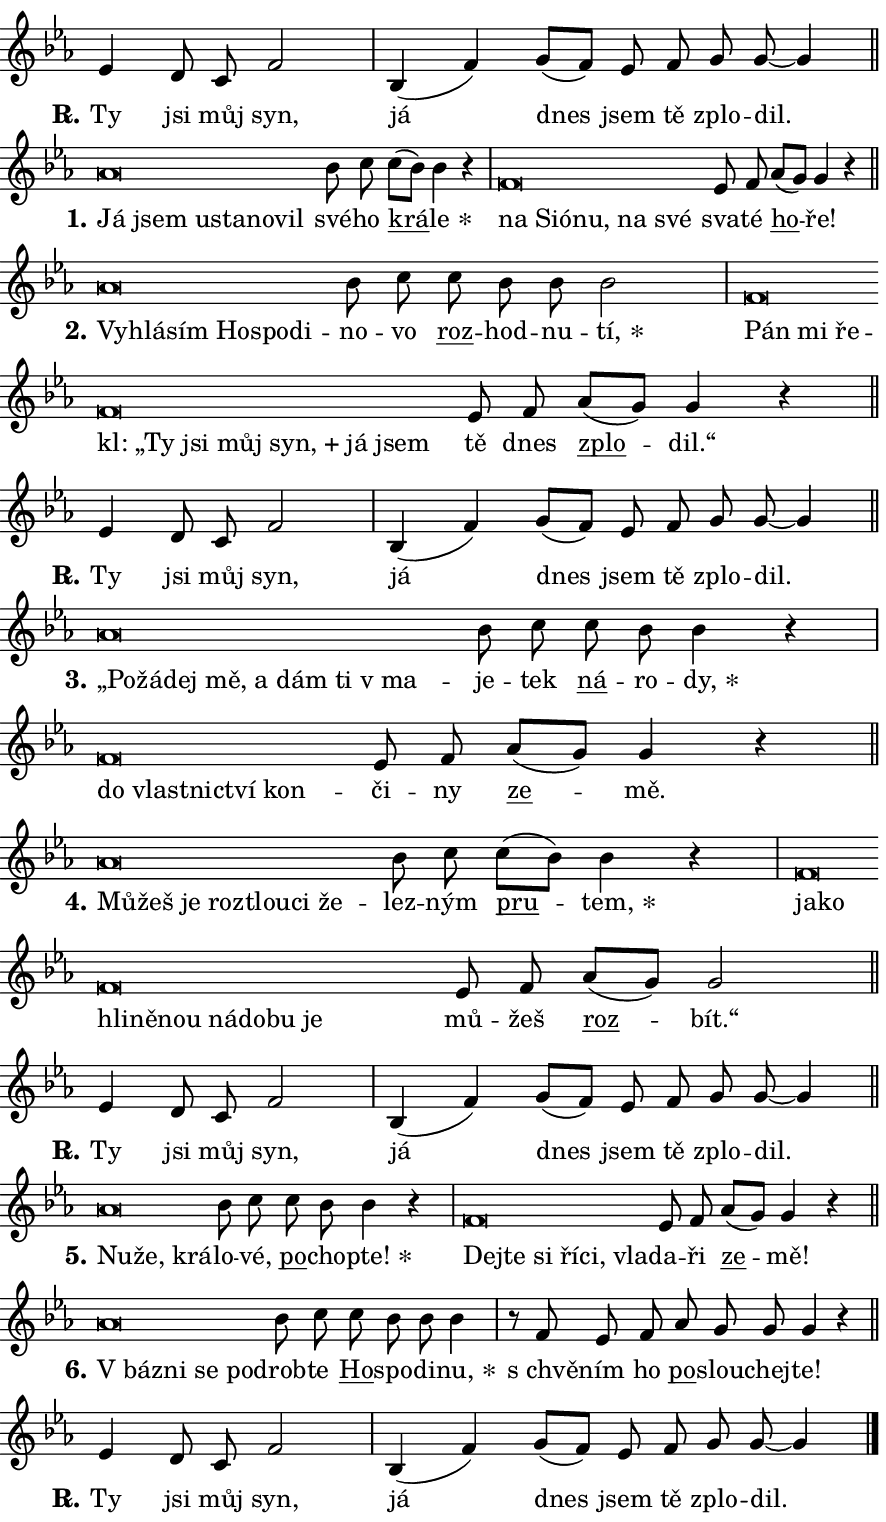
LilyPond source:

\version "2.24.0"
\header { tagline = "" }
\paper {
  indent = 0\cm
  top-margin = 0\cm
  right-margin = 0.13\cm % to fit lyric hyphens
  bottom-margin = 0\cm
  left-margin = 0\cm
  paper-width = 15\cm
  page-breaking = #ly:one-page-breaking
  system-system-spacing.basic-distance = #11
  score-system-spacing.basic-distance = #11
  ragged-last = ##f
}


%% Author: Thomas Morley
%% https://lists.gnu.org/archive/html/lilypond-user/2020-05/msg00002.html
#(define (line-position grob)
"Returns position of @var[grob} in current system:
   @code{'start}, if at first time-step
   @code{'end}, if at last time-step
   @code{'middle} otherwise
"
  (let* ((col (ly:item-get-column grob))
         (ln (ly:grob-object col 'left-neighbor))
         (rn (ly:grob-object col 'right-neighbor))
         (col-to-check-left (if (ly:grob? ln) ln col))
         (col-to-check-right (if (ly:grob? rn) rn col))
         (break-dir-left
           (and
             (ly:grob-property col-to-check-left 'non-musical #f)
             (ly:item-break-dir col-to-check-left)))
         (break-dir-right
           (and
             (ly:grob-property col-to-check-right 'non-musical #f)
             (ly:item-break-dir col-to-check-right))))
        (cond ((eqv? 1 break-dir-left) 'start)
              ((eqv? -1 break-dir-right) 'end)
              (else 'middle))))

#(define (tranparent-at-line-position vctor)
  (lambda (grob)
  "Relying on @code{line-position} select the relevant enry from @var{vctor}.
Used to determine transparency,"
    (case (line-position grob)
      ((end) (not (vector-ref vctor 0)))
      ((middle) (not (vector-ref vctor 1)))
      ((start) (not (vector-ref vctor 2))))))

noteHeadBreakVisibility =
#(define-music-function (break-visibility)(vector?)
"Makes @code{NoteHead}s transparent relying on @var{break-visibility}"
#{
  \override NoteHead.transparent =
    #(tranparent-at-line-position break-visibility)
#})

#(define delete-ledgers-for-transparent-note-heads
  (lambda (grob)
    "Reads whether a @code{NoteHead} is transparent.
If so this @code{NoteHead} is removed from @code{'note-heads} from
@var{grob}, which is supposed to be @code{LedgerLineSpanner}.
As a result ledgers are not printed for this @code{NoteHead}"
    (let* ((nhds-array (ly:grob-object grob 'note-heads))
           (nhds-list
             (if (ly:grob-array? nhds-array)
                 (ly:grob-array->list nhds-array)
                 '()))
           ;; Relies on the transparent-property being done before
           ;; Staff.LedgerLineSpanner.after-line-breaking is executed.
           ;; This is fragile ...
           (to-keep
             (remove
               (lambda (nhd)
                 (ly:grob-property nhd 'transparent #f))
               nhds-list)))
      ;; TODO find a better method to iterate over grob-arrays, similiar
      ;; to filter/remove etc for lists
      ;; For now rebuilt from scratch
      (set! (ly:grob-object grob 'note-heads)  '())
      (for-each
        (lambda (nhd)
          (ly:pointer-group-interface::add-grob grob 'note-heads nhd))
        to-keep))))

squashNotes = {
  \override NoteHead.X-extent = #'(-0.2 . 0.2)
  \override NoteHead.Y-extent = #'(-0.75 . 0)
  \override NoteHead.stencil =
    #(lambda (grob)
       (let ((pos (ly:grob-property grob 'staff-position)))
         (begin
           (if (< pos -7) (display "ERROR: Lower brevis then expected\n") (display ""))
           (if (<= pos -6) ly:text-interface::print ly:note-head::print))))
}
unSquashNotes = {
  \revert NoteHead.X-extent
  \revert NoteHead.Y-extent
  \revert NoteHead.stencil
}

hideNotes = \noteHeadBreakVisibility #begin-of-line-visible
unHideNotes = \noteHeadBreakVisibility #all-visible

% work-around for resetting accidentals
% https://lilypond.org/doc/v2.23/Documentation/notation/displaying-rhythms#unmetered-music
cadenzaMeasure = {
  \cadenzaOff
  \partial 1024 s1024
  \cadenzaOn
}

#(define-markup-command (accent layout props text) (markup?)
  "Underline accented syllable"
  (interpret-markup layout props
    #{\markup \override #'(offset . 4.3) \underline { #text }#}))

responsum = \markup \concat {
  "R" \hspace #-1.05 \path #0.1 #'((moveto 0 0.07) (lineto 0.9 0.8)) \hspace #0.05 "."
}

spaceSize = #0.6828661417322834 % exact space size for TeX Gyre Schola

\layout {
  \context {
    \Staff
    \remove "Time_signature_engraver"
    \override LedgerLineSpanner.after-line-breaking = #delete-ledgers-for-transparent-note-heads
  }
  \context {
    \Lyrics {
      \override LyricSpace.minimum-distance = \spaceSize
      \override LyricText.font-name = #"TeX Gyre Schola"
      \override LyricText.font-size = 1
      \override StanzaNumber.font-name = #"TeX Gyre Schola Bold"
      \override StanzaNumber.font-size = 1
    }
  }
  \context {
    \Score 
    \override NoteHead.text =
      #(lambda (grob) 
        (let ((pos (ly:grob-property grob 'staff-position)))
          #{\markup {
            \combine
              \halign #-0.55 \raise #(if (= pos -6) 0 0.5) \override #'(thickness . 2) \draw-line #'(3.2 . 0)
              \musicglyph "noteheads.sM1"
          }#}))
  }
}

% magnetic-lyrics.ily
%
%   written by
%     Jean Abou Samra <jean@abou-samra.fr>
%     Werner Lemberg <wl@gnu.org>
%
%   adapted by
%     Jiri Hon <jiri.hon@gmail.com>
%
% Version 2022-Apr-15

% https://www.mail-archive.com/lilypond-user@gnu.org/msg149350.html

#(define (Left_hyphen_pointer_engraver context)
   "Collect syllable-hyphen-syllable occurrences in lyrics and store
them in properties.  This engraver only looks to the left.  For
example, if the lyrics input is @code{foo -- bar}, it does the
following.

@itemize @bullet
@item
Set the @code{text} property of the @code{LyricHyphen} grob between
@q{foo} and @q{bar} to @code{foo}.

@item
Set the @code{left-hyphen} property of the @code{LyricText} grob with
text @q{foo} to the @code{LyricHyphen} grob between @q{foo} and
@q{bar}.
@end itemize

Use this auxiliary engraver in combination with the
@code{lyric-@/text::@/apply-@/magnetic-@/offset!} hook."
   (let ((hyphen #f)
         (text #f))
     (make-engraver
      (acknowledgers
       ((lyric-syllable-interface engraver grob source-engraver)
        (set! text grob)))
      (end-acknowledgers
       ((lyric-hyphen-interface engraver grob source-engraver)
        ;(when (not (grob::has-interface grob 'lyric-space-interface))
          (set! hyphen grob)));)
      ((stop-translation-timestep engraver)
       (when (and text hyphen)
         (ly:grob-set-object! text 'left-hyphen hyphen))
       (set! text #f)
       (set! hyphen #f)))))

#(define (lyric-text::apply-magnetic-offset! grob)
   "If the space between two syllables is less than the value in
property @code{LyricText@/.details@/.squash-threshold}, move the right
syllable to the left so that it gets concatenated with the left
syllable.

Use this function as a hook for
@code{LyricText@/.after-@/line-@/breaking} if the
@code{Left_@/hyphen_@/pointer_@/engraver} is active."
   (let ((hyphen (ly:grob-object grob 'left-hyphen #f)))
     (when hyphen
       (let ((left-text (ly:spanner-bound hyphen LEFT)))
         (when (grob::has-interface left-text 'lyric-syllable-interface)
           (let* ((common (ly:grob-common-refpoint grob left-text X))
                  (this-x-ext (ly:grob-extent grob common X))
                  (left-x-ext
                   (begin
                     ;; Trigger magnetism for left-text.
                     (ly:grob-property left-text 'after-line-breaking)
                     (ly:grob-extent left-text common X)))
                  ;; `delta` is the gap width between two syllables.
                  (delta (- (interval-start this-x-ext)
                            (interval-end left-x-ext)))
                  (details (ly:grob-property grob 'details))
                  (threshold (assoc-get 'squash-threshold details 0.2)))
             (when (< delta threshold)
               (let* (;; We have to manipulate the input text so that
                      ;; ligatures crossing syllable boundaries are not
                      ;; disabled.  For languages based on the Latin
                      ;; script this is essentially a beautification.
                      ;; However, for non-Western scripts it can be a
                      ;; necessity.
                      (lt (ly:grob-property left-text 'text))
                      (rt (ly:grob-property grob 'text))
                      (is-space (grob::has-interface hyphen 'lyric-space-interface))
                      (space (if is-space " " ""))
                      (extra-delta (if is-space spaceSize 0))
                      ;; Append new syllable.
                      (ltrt-space (if (and (string? lt) (string? rt))
                                (string-append lt space rt)
                                (make-concat-markup (list lt space rt))))
                      ;; Right-align `ltrt` to the right side.
                      (ltrt-space-markup (grob-interpret-markup
                               grob
                               (make-translate-markup
                                (cons (interval-length this-x-ext) 0)
                                (make-right-align-markup ltrt-space)))))
                 (begin
                   ;; Don't print `left-text`.
                   (ly:grob-set-property! left-text 'stencil #f)
                   ;; Set text and stencil (which holds all collected
                   ;; syllables so far) and shift it to the left.
                   (ly:grob-set-property! grob 'text ltrt-space)
                   (ly:grob-set-property! grob 'stencil ltrt-space-markup)
                   (ly:grob-translate-axis! grob (- (- delta extra-delta)) X))))))))))


#(define (lyric-hyphen::displace-bounds-first grob)
   ;; Make very sure this callback isn't triggered too early.
   (let ((left (ly:spanner-bound grob LEFT))
         (right (ly:spanner-bound grob RIGHT)))
     (ly:grob-property left 'after-line-breaking)
     (ly:grob-property right 'after-line-breaking)
     (ly:lyric-hyphen::print grob)))

squashThreshold = #0.4

\layout {
  \context {
    \Lyrics
    \consists #Left_hyphen_pointer_engraver
    \override LyricText.after-line-breaking =
      #lyric-text::apply-magnetic-offset!
    \override LyricHyphen.stencil = #lyric-hyphen::displace-bounds-first
    \override LyricText.details.squash-threshold = \squashThreshold
    \override LyricHyphen.minimum-distance = 0
    \override LyricHyphen.minimum-length = \squashThreshold
  }
}

squashText = \override LyricText.details.squash-threshold = 9999
unSquashText = \override LyricText.details.squash-threshold = \squashThreshold

leftText = \override LyricText.self-alignment-X = #LEFT
unLeftText = \revert LyricText.self-alignment-X

starOffset = #(lambda (grob) 
                (let ((x_offset (ly:self-alignment-interface::aligned-on-x-parent grob)))
                  (if (= x_offset 0) 0 (+ x_offset 1.2))))

star = #(define-music-function (syllable)(string?)
"Append star separator at the end of a syllable"
#{
  \once \override LyricText.X-offset = #starOffset
  \lyricmode { \markup {
    #syllable
    \override #'((font-name . "TeX Gyre Schola Bold")) \hspace #0.2 \lower #0.65 \larger "*"
  } }
#})

starAccent = #(define-music-function (syllable)(string?)
"Append star separator at the end of a syllable and make accent"
#{
  \once \override LyricText.X-offset = #starOffset
  \lyricmode { \markup {
    \accent #syllable
    \override #'((font-name . "TeX Gyre Schola Bold")) \hspace #0.2 \lower #0.65 \larger "*"
  } }
#})

breath = #(define-music-function (syllable)(string?)
"Append breathing indicator at the end of a syllable"
#{
  \lyricmode { \markup { #syllable "+" } }
#})

optionalBreath = #(define-music-function (syllable)(string?)
"Append optional breathing indicator at the end of a syllable"
#{
  \lyricmode { \markup { #syllable "(+)" } }
#})


\score {
    <<
        \new Voice = "melody" { \cadenzaOn \key es \major \relative { es'4 d8 c f2 \cadenzaMeasure \bar "|" bes,4( f') \bar "" g8[( f)] es f g g~ g4 \cadenzaMeasure \bar "||" \break } }
        \new Lyrics \lyricsto "melody" { \lyricmode { \set stanza = \responsum
Ty jsi můj syn, já dnes jsem tě zplo -- dil. } }
    >>
    \layout {}
}

\score {
    <<
        \new Voice = "melody" { \cadenzaOn \key es \major \relative { \squashNotes as'\breve*1/16 \hideNotes \breve*1/16 \bar "" \breve*1/16 \bar "" \breve*1/16 \bar "" \breve*1/16 \breve*1/16 \bar "" \unHideNotes \unSquashNotes bes8 c \bar "" c[( bes)] bes4 r \cadenzaMeasure \bar "|" \squashNotes f\breve*1/16 \hideNotes \breve*1/16 \bar "" \breve*1/16 \bar "" \breve*1/16 \bar "" \breve*1/16 \breve*1/16 \bar "" \unHideNotes \unSquashNotes es8 f \bar "" as[( g)] g4 r \cadenzaMeasure \bar "||" \break } }
        \new Lyrics \lyricsto "melody" { \lyricmode { \set stanza = "1."
\leftText Já \squashText jsem u -- sta -- no -- vil \unLeftText \unSquashText své -- ho \markup \accent krá -- \star le \leftText na \squashText Si -- ó -- nu, na své \unLeftText \unSquashText sva -- té \markup \accent ho -- ře! } }
    >>
    \layout {}
}

\score {
    <<
        \new Voice = "melody" { \cadenzaOn \key es \major \relative { \squashNotes as'\breve*1/16 \hideNotes \breve*1/16 \bar "" \breve*1/16 \bar "" \breve*1/16 \bar "" \breve*1/16 \breve*1/16 \bar "" \unHideNotes \unSquashNotes bes8 c \bar "" c bes bes bes2 \cadenzaMeasure \bar "|" \squashNotes f\breve*1/16 \hideNotes \breve*1/16 \bar "" \breve*1/16 \bar "" \breve*1/16 \bar "" \breve*1/16 \bar "" \breve*1/16 \bar "" \breve*1/16 \bar "" \breve*1/16 \bar "" \breve*1/16 \breve*1/16 \bar "" \unHideNotes \unSquashNotes es8 f \bar "" as[( g)] g4 r \cadenzaMeasure \bar "||" \break } }
        \new Lyrics \lyricsto "melody" { \lyricmode { \set stanza = "2."
\leftText Vy -- \squashText hlá -- sím Ho -- spo -- di -- \unLeftText \unSquashText no -- vo \markup \accent roz -- hod -- nu -- \star tí, \leftText Pán \squashText mi ře -- kl: „Ty jsi můj \breath "syn," já jsem \unLeftText \unSquashText tě dnes \markup \accent zplo -- dil.“ } }
    >>
    \layout {}
}

\score {
    <<
        \new Voice = "melody" { \cadenzaOn \key es \major \relative { es'4 d8 c f2 \cadenzaMeasure \bar "|" bes,4( f') \bar "" g8[( f)] es f g g~ g4 \cadenzaMeasure \bar "||" \break } }
        \new Lyrics \lyricsto "melody" { \lyricmode { \set stanza = \responsum
Ty jsi můj syn, já dnes jsem tě zplo -- dil. } }
    >>
    \layout {}
}

\score {
    <<
        \new Voice = "melody" { \cadenzaOn \key es \major \relative { \squashNotes as'\breve*1/16 \hideNotes \breve*1/16 \bar "" \breve*1/16 \bar "" \breve*1/16 \bar "" \breve*1/16 \bar "" \breve*1/16 \bar "" \breve*1/16 \breve*1/16 \bar "" \unHideNotes \unSquashNotes bes8 c \bar "" c bes bes4 r \cadenzaMeasure \bar "|" \squashNotes f\breve*1/16 \hideNotes \breve*1/16 \bar "" \breve*1/16 \bar "" \breve*1/16 \breve*1/16 \bar "" \unHideNotes \unSquashNotes es8 f \bar "" as[( g)] g4 r \cadenzaMeasure \bar "||" \break } }
        \new Lyrics \lyricsto "melody" { \lyricmode { \set stanza = "3."
\leftText „Po -- \squashText žá -- dej mě, a dám ti "v ma" -- \unLeftText \unSquashText je -- tek \markup \accent ná -- ro -- \star dy, \leftText do \squashText vlast -- nic -- tví kon -- \unLeftText \unSquashText či -- ny \markup \accent ze -- mě. } }
    >>
    \layout {}
}

\score {
    <<
        \new Voice = "melody" { \cadenzaOn \key es \major \relative { \squashNotes as'\breve*1/16 \hideNotes \breve*1/16 \bar "" \breve*1/16 \bar "" \breve*1/16 \bar "" \breve*1/16 \bar "" \breve*1/16 \breve*1/16 \bar "" \unHideNotes \unSquashNotes bes8 c \bar "" c[( bes)] bes4 r \cadenzaMeasure \bar "|" \squashNotes f\breve*1/16 \hideNotes \breve*1/16 \bar "" \breve*1/16 \bar "" \breve*1/16 \bar "" \breve*1/16 \bar "" \breve*1/16 \bar "" \breve*1/16 \bar "" \breve*1/16 \breve*1/16 \bar "" \unHideNotes \unSquashNotes es8 f \bar "" as[( g)] g2 \cadenzaMeasure \bar "||" \break } }
        \new Lyrics \lyricsto "melody" { \lyricmode { \set stanza = "4."
\leftText Mů -- \squashText žeš je roz -- tlou -- ci že -- \unLeftText \unSquashText lez -- ným \markup \accent pru -- \star tem, \leftText ja -- \squashText ko hli -- ně -- nou ná -- do -- bu je \unLeftText \unSquashText mů -- žeš \markup \accent roz -- bít.“ } }
    >>
    \layout {}
}

\score {
    <<
        \new Voice = "melody" { \cadenzaOn \key es \major \relative { es'4 d8 c f2 \cadenzaMeasure \bar "|" bes,4( f') \bar "" g8[( f)] es f g g~ g4 \cadenzaMeasure \bar "||" \break } }
        \new Lyrics \lyricsto "melody" { \lyricmode { \set stanza = \responsum
Ty jsi můj syn, já dnes jsem tě zplo -- dil. } }
    >>
    \layout {}
}

\score {
    <<
        \new Voice = "melody" { \cadenzaOn \key es \major \relative { \squashNotes as'\breve*1/16 \hideNotes \breve*1/16 \breve*1/16 \bar "" \unHideNotes \unSquashNotes bes8 c \bar "" c bes bes4 r \cadenzaMeasure \bar "|" \squashNotes f\breve*1/16 \hideNotes \breve*1/16 \bar "" \breve*1/16 \bar "" \breve*1/16 \bar "" \breve*1/16 \breve*1/16 \bar "" \unHideNotes \unSquashNotes es8 f \bar "" as[( g)] g4 r \cadenzaMeasure \bar "||" \break } }
        \new Lyrics \lyricsto "melody" { \lyricmode { \set stanza = "5."
\leftText Nu -- \squashText že, krá -- \unLeftText \unSquashText lo -- vé, \markup \accent po -- cho -- \star pte! \leftText Dej -- \squashText te si ří -- ci, vla -- \unLeftText \unSquashText da -- ři \markup \accent ze -- mě! } }
    >>
    \layout {}
}

\score {
    <<
        \new Voice = "melody" { \cadenzaOn \key es \major \relative { \squashNotes as'\breve*1/16 \hideNotes \breve*1/16 \bar "" \breve*1/16 \breve*1/16 \bar "" \unHideNotes \unSquashNotes bes8 c \bar "" c bes bes bes4 \cadenzaMeasure \bar "|" r8 f8 es8 f \bar "" as g g g4 r \cadenzaMeasure \bar "||" \break } }
        \new Lyrics \lyricsto "melody" { \lyricmode { \set stanza = "6."
\leftText "V báz" -- \squashText ni se po -- \unLeftText \unSquashText drob -- te \markup \accent Ho -- spo -- di -- \star nu, "s chvě" -- ním ho \markup \accent po -- slou -- chej -- te! } }
    >>
    \layout {}
}

\score {
    <<
        \new Voice = "melody" { \cadenzaOn \key es \major \relative { es'4 d8 c f2 \cadenzaMeasure \bar "|" bes,4( f') \bar "" g8[( f)] es f g g~ g4 \cadenzaMeasure \bar "||" \break } \bar "|." }
        \new Lyrics \lyricsto "melody" { \lyricmode { \set stanza = \responsum
Ty jsi můj syn, já dnes jsem tě zplo -- dil. } }
    >>
    \layout {}
}
